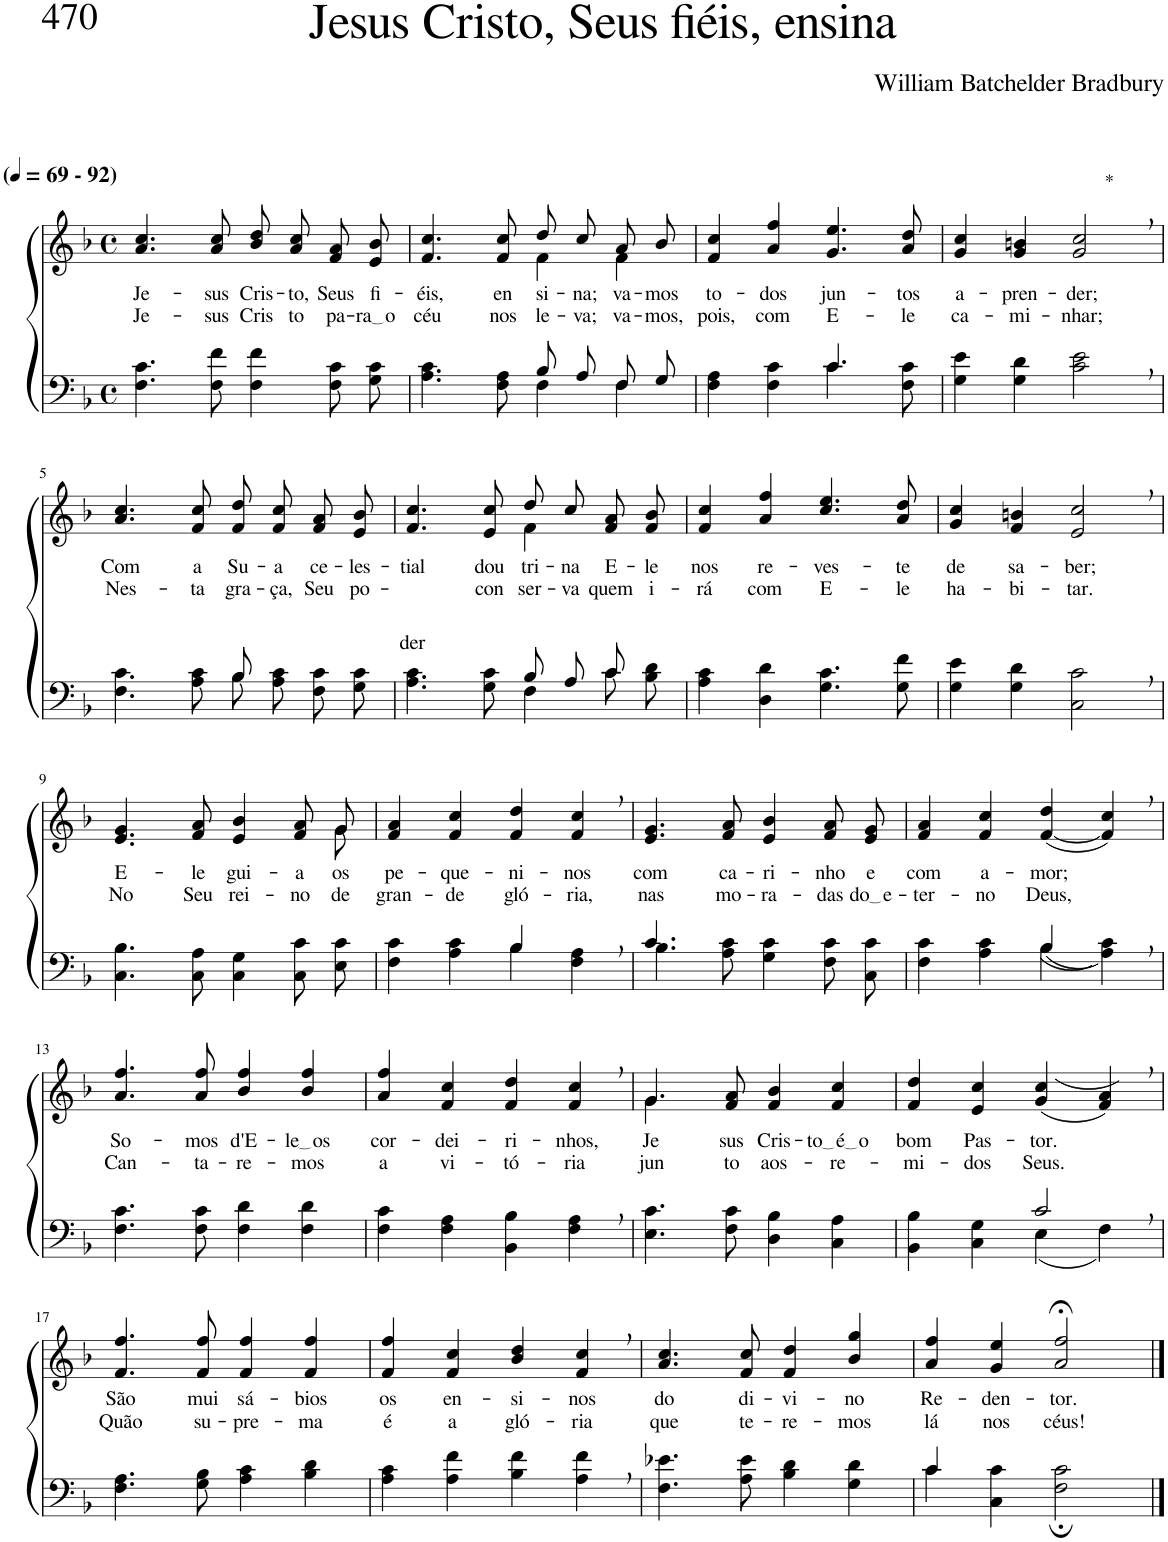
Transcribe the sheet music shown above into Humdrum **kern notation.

**kern	**kern	**text	**text
*part2	*part1	*part1	*part1
*staff2	*staff1	*staff1	*staff1
*I"Parte III e IV	*I"Parte I e II	*	*
*clefF4	*clefG2	*	*
*Trd2c3	*Trd2c3	*	*
*k[b-]	*k[b-]	*	*
*M4/4	*M4/4	*	*
*met(c)	*met(c)	*	*
*MM69	*MM69	*	*
=1	=1	=1	=1
!	!LO:TX:a:B:t=(	!	!
!	!LO:TX:a:B:t=- 92)	!	!
!	!	!LO:LY:b	!LO:LY:b
4.F\ 4.c\	4.a/ 4.cc/	Je-	Je-
!	!	!LO:LY:b	!LO:LY:b
8F\ 8f\	8a/ 8cc/	-sus	-sus
!	!	!LO:LY:b	!LO:LY:b
4F\ 4f\	8b-\ 8dd\L	Cris-	Cris
!	!	!LO:LY:b	!LO:LY:b
.	8a\ 8cc\J	to,	to
!	!	!LO:LY:b	!LO:LY:b
8F\ 8c\L	8f/ 8a/L	-Seus	pa-
!	!	!LO:LY:b	!LO:LY:b
8G\ 8c\J	8e/ 8b-/J	fi-	ra o
=2	=2	=2	=2
*^	*	*	*
!	!	!	!LO:LY:b	!LO:LY:b
*	*	*^	*	*
2ryy	4.A\ 4.c\	4.f/ 4.cc/	2ryy	-éis,	céu
!	!	!	!	!LO:LY:b	!LO:LY:b
.	8F\ 8A\	8f/ 8cc/	.	en-	nos
!	!	!	!	!LO:LY:b	!LO:LY:b
8B-/L	4F\	8dd/L	4f\	-si-	le-
!	!	!	!	!LO:LY:b	!LO:LY:b
8A/J	.	8cc/J	.	-na;	-va;
!	!	!	!	!LO:LY:b	!LO:LY:b
8F/L	4F\	8a/L	4f\	va-	va-
!	!	!	!	!LO:LY:b	!LO:LY:b
8G/J	.	8b-/J	.	-mos	-mos,
*	*	*v	*v	*	*
=3	=3	=3	=3	=3
!	!	!	!LO:LY:b	!LO:LY:b
2ryy	4F\ 4A\	4f/ 4cc/	to-	pois,
!	!	!	!LO:LY:b	!LO:LY:b
.	4F\ 4c\	4a/ 4ff/	-dos	com
!	!	!	!LO:LY:b	!LO:LY:b
4.c/	4.c\	4.g/ 4.ee/	jun-	E-
!	!	!	!LO:LY:b	!LO:LY:b
8ryy	8F\ 8c\	8a/ 8dd/	-tos	-le
=4	=4	=4	=4	=4
!	!	!	!LO:LY:b	!LO:LY:b
*v	*v	*	*	*
4G\ 4e\	4g/ 4cc/	a-	ca-
!	!	!LO:LY:b	!LO:LY:b
4G\ 4d\	4g/ 4bn/	-pren-	-mi-
!	!LO:TX:a:t=*	!	!
!	!	!LO:LY:b	!LO:LY:b
2c\, 2e\,	2g/, 2cc/,	-der;	-nhar;
!!LO:LB:g=z
=5	=5	=5	=5
*^	*	*	*
!	!	!	!LO:LY:b	!LO:LY:b
2ryy	4.F\ 4.c\	4.a/ 4.cc/	Com	Nes-
!	!	!	!LO:LY:b	!LO:LY:b
.	8A\ 8c\	8f/ 8cc/	a	-ta
!	!	!	!LO:LY:b	!LO:LY:b
8B-/	8B-\L	8f/ 8dd/L	Su-	gra-
!	!	!	!LO:LY:b	!LO:LY:b
4.ryy	8A\ 8c\J	8f/ 8cc/J	-a	-ça,
!	!	!	!LO:LY:b	!LO:LY:b
.	8F\ 8c\L	8f/ 8a/L	ce-	Seu
!	!	!	!LO:LY:b	!LO:LY:b
.	8G\ 8c\J	8e/ 8b-/J	-les-	po-
=6	=6	=6	=6	=6
!	!	!	!LO:LY:b	!LO:LY:b
*	*	*^	*	*
2ryy	4.A\ 4.c\	4.f/ 4.cc/	2ryy	-tial	-der
!	!	!	!	!LO:LY:b	!LO:LY:b
.	8G\ 8c\	8e/ 8cc/	.	dou-	con-
!	!	!	!	!LO:LY:b	!LO:LY:b
8B-/L	4F\	8dd/L	4f\	-tri-	-ser-
!	!	!	!	!LO:LY:b	!LO:LY:b
8A/J	.	8cc/J	.	-na	-va
!	!	!	!	!LO:LY:b	!LO:LY:b
8c/	8c\L	8f/ 8a/L	4ryy	E-	quem
!	!	!	!	!LO:LY:b	!LO:LY:b
8ryy	8B-\ 8d\J	8f/ 8b-/J	.	-le	i-
*	*	*v	*v	*	*
=7	=7	=7	=7	=7
!	!	!	!LO:LY:b	!LO:LY:b
*v	*v	*	*	*
4A\ 4c\	4f/ 4cc/	nos	-rá
!	!	!LO:LY:b	!LO:LY:b
4D\ 4d\	4a/ 4ff/	re-	com
!	!	!LO:LY:b	!LO:LY:b
4.G\ 4.c\	4.cc/ 4.ee/	-ves-	E-
!	!	!LO:LY:b	!LO:LY:b
8G\ 8f\	8a/ 8dd/	-te	-le
=8	=8	=8	=8
!	!	!LO:LY:b	!LO:LY:b
4G\ 4e\	4g/ 4cc/	de	ha-
!	!	!LO:LY:b	!LO:LY:b
4G\ 4d\	4f/ 4bn/	sa-	-bi-
!	!	!LO:LY:b	!LO:LY:b
2C\, 2c\,	2e/, 2cc/,	-ber;	-tar.
!!LO:LB:g=z
=9	=9	=9	=9
*	*^	*	*
!	!	!	!LO:LY:b	!LO:LY:b
4.C\ 4.B-\	2..ryy	4.e/ 4.g/	E-	No
!	!	!	!LO:LY:b	!LO:LY:b
8C\ 8A\	.	8f/ 8a/	-le	Seu
!	!	!	!LO:LY:b	!LO:LY:b
4C\ 4G\	.	4e/ 4b-/	gui-	rei-
!	!	!	!LO:LY:b	!LO:LY:b
8C\ 8c\L	.	8f/ 8a/L	-a	-no
!	!	!	!LO:LY:b	!LO:LY:b
8E\ 8c\J	8g\	8g/J	os	de
=10	=10	=10	=10	=10
*^	*	*	*	*
!	!	!	!	!LO:LY:b	!LO:LY:b
*	*	*v	*v	*	*
2ryy	4F\ 4c\	4f/ 4a/	pe-	gran-
!	!	!	!LO:LY:b	!LO:LY:b
.	4A\ 4c\	4f/ 4cc/	-que-	-de
!	!	!	!LO:LY:b	!LO:LY:b
4B-/	4B-\	4f/ 4dd/	-ni-	gló-
!	!	!	!LO:LY:b	!LO:LY:b
4ryy	4F\ 4A\	4f/, 4cc/,	-nos	-ria,
=11	=11	=11	=11	=11
!	!	!	!LO:LY:b	!LO:LY:b
4.c/	4.B-\	4.e/ 4.g/	com	nas
!	!	!	!LO:LY:b	!LO:LY:b
2ryy	8A\ 8c\	8f/ 8a/	ca-	mo-
!	!	!	!LO:LY:b	!LO:LY:b
.	4G\ 4c\	4e/ 4b-/	-ri-	-ra-
!	!	!	!LO:LY:b	!LO:LY:b
.	8F\ 8c\L	8f/ 8a/L	-nho	-das
!	!	!	!LO:LY:b	!LO:LY:b
8ryy	8C\ 8c\J	8e/ 8g/J	e	do e
=12	=12	=12	=12	=12
!	!	!	!LO:LY:b	!LO:LY:b
2ryy	4F\ 4c\	4f/ 4a/	com	-ter-
!	!	!	!LO:LY:b	!LO:LY:b
.	4A\ 4c\	4f/ 4cc/	a-	-no
!	!	!	!LO:LY:b	!LO:LY:b
((4B-/	4B-\	([4f/ 4dd/	-mor;	Deus,
4ryy	4A\ 4c\))	4f/], 4cc/,)	.	.
!!LO:LB:g=z
=13	=13	=13	=13	=13
!	!	!	!LO:LY:b	!LO:LY:b
*v	*v	*	*	*
4.F\ 4.c\	4.a/ 4.ff/	So-	Can-
!	!	!LO:LY:b	!LO:LY:b
8F\ 8c\	8a/ 8ff/	-mos	-ta-
!	!	!LO:LY:b	!LO:LY:b
4F\ 4d\	4b-/ 4ff/	d'E-	-re-
!	!	!LO:LY:b	!LO:LY:b
4F\ 4d\	4b-/ 4ff/	le os	-mos
=14	=14	=14	=14
!	!	!LO:LY:b	!LO:LY:b
4F\ 4c\	4a/ 4ff/	cor-	a
!	!	!LO:LY:b	!LO:LY:b
4F\ 4A\	4f/ 4cc/	-dei-	vi-
!	!	!LO:LY:b	!LO:LY:b
4BB-\ 4B-\	4f/ 4dd/	-ri-	-tó-
!	!	!LO:LY:b	!LO:LY:b
4F\, 4A\,	4f/, 4cc/,	-nhos,	-ria
=15	=15	=15	=15
*	*^	*	*
!	!	!	!LO:LY:b	!LO:LY:b
4.E\ 4.c\	4.g/	4.g\	Je-	jun-
!	!	!	!LO:LY:b	!LO:LY:b
8F\ 8c\	8f/ 8a/	2ryy	-sus	-to
!	!	!	!LO:LY:b	!LO:LY:b
4D\ 4B-\	4f/ 4b-/	.	Cris-	aos-
!	!	!	!LO:LY:b	!LO:LY:b
4C\ 4A\	4f/ 4cc/	.	to é o	-re-
.	.	8ryy	.	.
=16	=16	=16	=16	=16
*^	*	*	*	*
!	!	!	!	!LO:LY:b	!LO:LY:b
*	*	*v	*v	*	*
2ryy	4BB-\ 4B-\	4f/ 4dd/	bom	-mi-
!	!	!	!LO:LY:b	!LO:LY:b
.	4C\ 4G\	4e/ 4cc/	Pas-	-dos
!	!	!	!LO:LY:b	!LO:LY:b
2c,/	(4E\	((4g/ 4cc/	-tor.	Seus.
.	4F\)	4f/, 4a/,))	.	.
!!LO:LB:g=z
=17	=17	=17	=17	=17
!	!	!	!LO:LY:b	!LO:LY:b
*v	*v	*	*	*
4.F\ 4.A\	4.f/ 4.ff/	São	Quão
!	!	!LO:LY:b	!LO:LY:b
8G\ 8B-\	8f/ 8ff/	mui	su-
!	!	!LO:LY:b	!LO:LY:b
4A\ 4c\	4f/ 4ff/	sá-	-pre-
!	!	!LO:LY:b	!LO:LY:b
4B-\ 4d\	4f/ 4ff/	-bios	-ma
=18	=18	=18	=18
!	!	!LO:LY:b	!LO:LY:b
4A\ 4c\	4f/ 4ff/	os	é
!	!	!LO:LY:b	!LO:LY:b
4A\ 4f\	4f/ 4cc/	en-	a
!	!	!LO:LY:b	!LO:LY:b
4B-\ 4f\	4b-/ 4dd/	-si-	gló-
!	!	!LO:LY:b	!LO:LY:b
4A\, 4f\,	4f/, 4cc/,	-nos	-ria
=19	=19	=19	=19
!	!	!LO:LY:b	!LO:LY:b
4.F\ 4.e-X\	4.a/ 4.cc/	do	que
!	!	!LO:LY:b	!LO:LY:b
8A\ 8e-\	8f/ 8cc/	di-	te-
!	!	!LO:LY:b	!LO:LY:b
4B-\ 4d\	4f/ 4dd/	-vi-	-re-
!	!	!LO:LY:b	!LO:LY:b
4G\ 4d\	4b-/ 4gg/	-no	-mos
=20	=20	=20	=20
*^	*	*	*
!	!	!	!LO:LY:b	!LO:LY:b
4c/	4c\	4a/ 4ff/	Re-	lá
!	!	!	!LO:LY:b	!LO:LY:b
2.ryy	4C\ 4c\	4g/ 4ee/	-den-	nos
!	!	!	!LO:LY:b	!LO:LY:b
.	2F\; 2c\;	2a/;< 2ff/;<	-tor.	céus!
*v	*v	*	*	*
==	==	==	==
*-	*-	*-	*-
